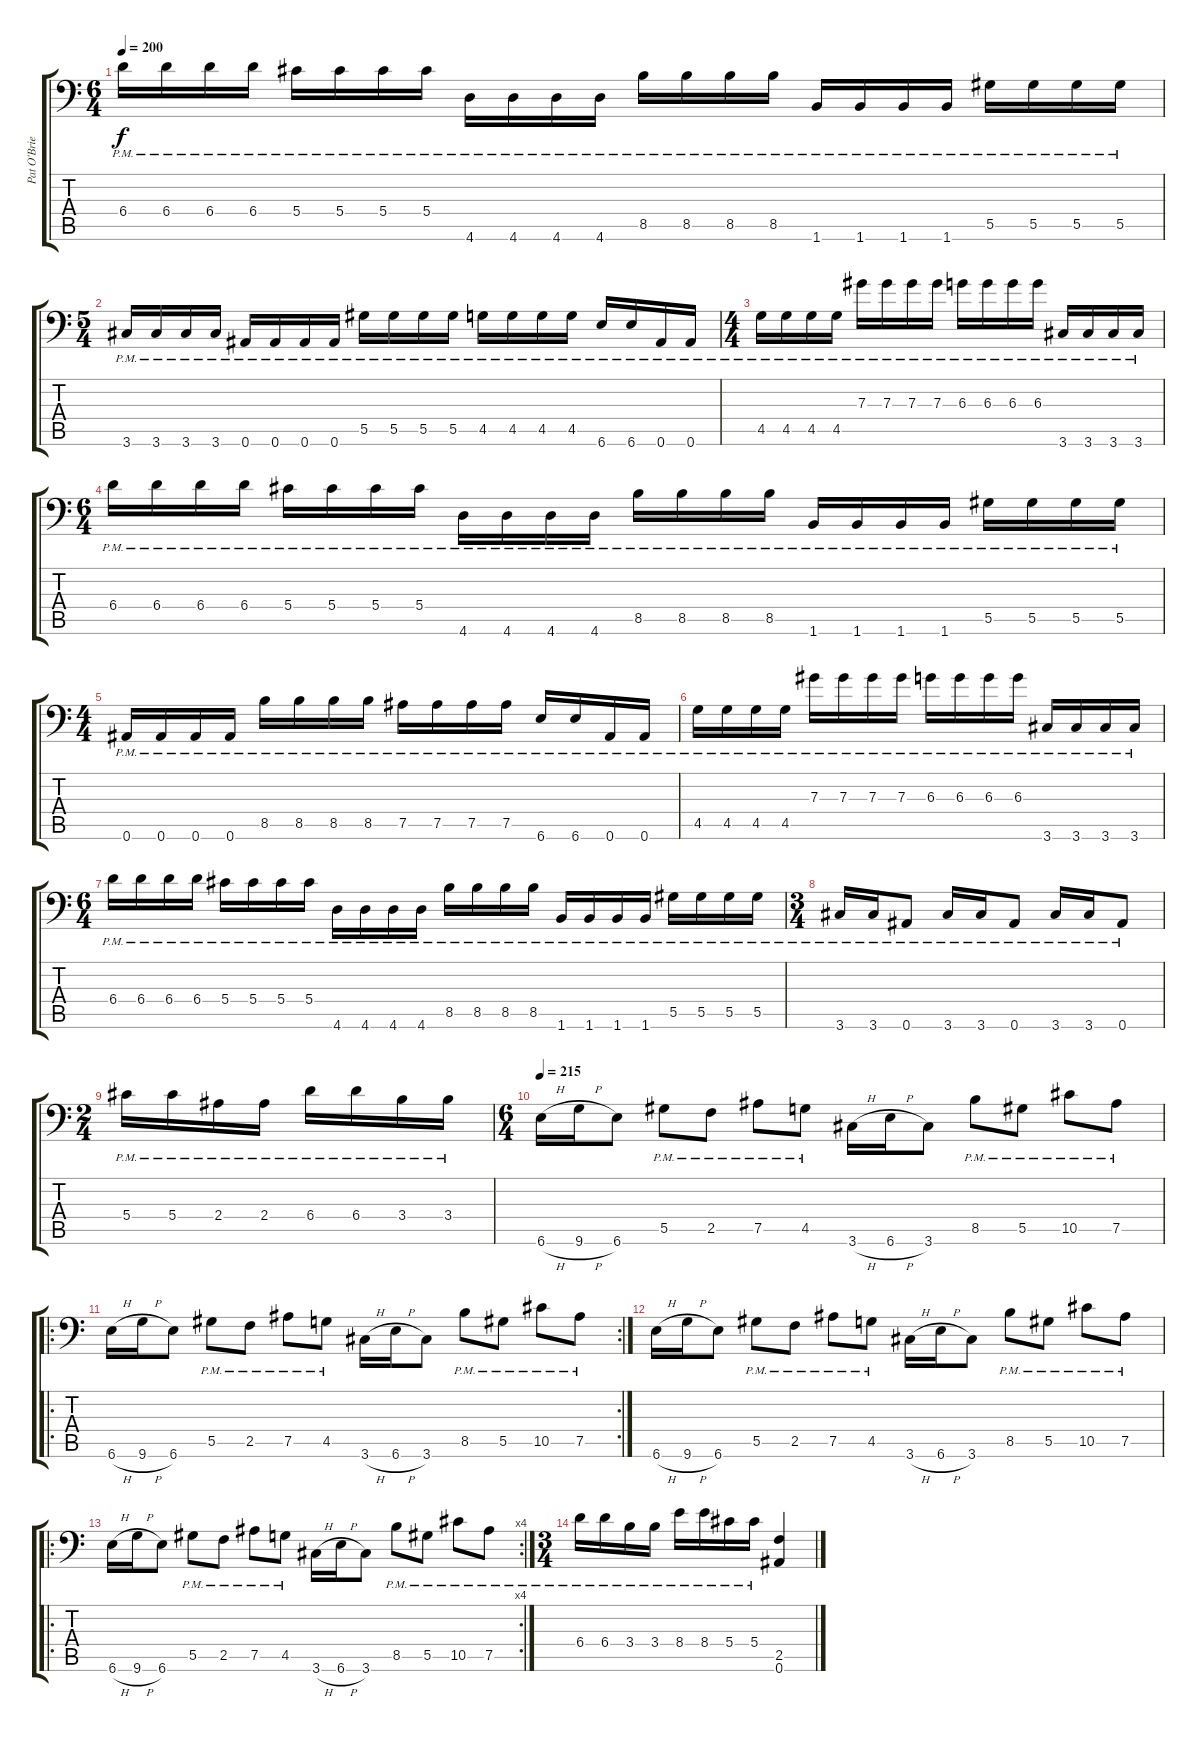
\track ("Pat O'Brien" "Pat O'Brie") {instrument overdrivenguitar}
\staff {score tabs}
\tuning (Bb3 F3 Db3 Ab2 Eb2 Bb1) {hide}
\ts (6 4)
\tempo 200
\clef f4
\ks c
6.4{pm}.16{dy f} 6.4{pm}.16 6.4{pm}.16 6.4{pm}.16 5.4{pm}.16 5.4{pm}.16 5.4{pm}.16 5.4{pm}.16 4.6{pm}.16 4.6{pm}.16 4.6{pm}.16 4.6{pm}.16 8.5{pm}.16 8.5{pm}.16 8.5{pm}.16 8.5{pm}.16 1.6{pm}.16 1.6{pm}.16 1.6{pm}.16 1.6{pm}.16 5.5{pm}.16 5.5{pm}.16 5.5{pm}.16 5.5{pm}.16 |
\ts (5 4)
3.6{pm}.16 3.6{pm}.16 3.6{pm}.16 3.6{pm}.16 0.6{pm}.16 0.6{pm}.16 0.6{pm}.16 0.6{pm}.16 5.5{pm}.16 5.5{pm}.16 5.5{pm}.16 5.5{pm}.16 4.5{pm}.16 4.5{pm}.16 4.5{pm}.16 4.5{pm}.16 6.6{pm}.16 6.6{pm}.16 0.6{pm}.16 0.6{pm}.16 |
\ts (4 4)
4.5{pm}.16 4.5{pm}.16 4.5{pm}.16 4.5{pm}.16 7.3{pm}.16 7.3{pm}.16 7.3{pm}.16 7.3{pm}.16 6.3{pm}.16 6.3{pm}.16 6.3{pm}.16 6.3{pm}.16 3.6{pm}.16 3.6{pm}.16 3.6{pm}.16 3.6{pm}.16 |
\ts (6 4)
6.4{pm}.16 6.4{pm}.16 6.4{pm}.16 6.4{pm}.16 5.4{pm}.16 5.4{pm}.16 5.4{pm}.16 5.4{pm}.16 4.6{pm}.16 4.6{pm}.16 4.6{pm}.16 4.6{pm}.16 8.5{pm}.16 8.5{pm}.16 8.5{pm}.16 8.5{pm}.16 1.6{pm}.16 1.6{pm}.16 1.6{pm}.16 1.6{pm}.16 5.5{pm}.16 5.5{pm}.16 5.5{pm}.16 5.5{pm}.16 |
\ts (4 4)
0.6{pm}.16 0.6{pm}.16 0.6{pm}.16 0.6{pm}.16 8.5{pm}.16 8.5{pm}.16 8.5{pm}.16 8.5{pm}.16 7.5{pm}.16 7.5{pm}.16 7.5{pm}.16 7.5{pm}.16 6.6{pm}.16 6.6{pm}.16 0.6{pm}.16 0.6{pm}.16 |
4.5{pm}.16 4.5{pm}.16 4.5{pm}.16 4.5{pm}.16 7.3{pm}.16 7.3{pm}.16 7.3{pm}.16 7.3{pm}.16 6.3{pm}.16 6.3{pm}.16 6.3{pm}.16 6.3{pm}.16 3.6{pm}.16 3.6{pm}.16 3.6{pm}.16 3.6{pm}.16 |
\ts (6 4)
6.4{pm}.16 6.4{pm}.16 6.4{pm}.16 6.4{pm}.16 5.4{pm}.16 5.4{pm}.16 5.4{pm}.16 5.4{pm}.16 4.6{pm}.16 4.6{pm}.16 4.6{pm}.16 4.6{pm}.16 8.5{pm}.16 8.5{pm}.16 8.5{pm}.16 8.5{pm}.16 1.6{pm}.16 1.6{pm}.16 1.6{pm}.16 1.6{pm}.16 5.5{pm}.16 5.5{pm}.16 5.5{pm}.16 5.5{pm}.16 |
\ts (3 4)
3.6{pm}.16 3.6{pm}.16 0.6{pm}.8 3.6{pm}.16 3.6{pm}.16 0.6{pm}.8 3.6{pm}.16 3.6{pm}.16 0.6{pm}.8 |
\ts (2 4)
5.4{pm}.16 5.4{pm}.16 2.4{pm}.16 2.4{pm}.16 6.4{pm}.16 6.4{pm}.16 3.4{pm}.16 3.4{pm}.16 |
\ts (6 4)
\tempo 215
6.6{h}.16 9.6{h}.16 6.6.8 5.5{pm}.8 2.5{pm}.8 7.5{pm}.8 4.5{pm}.8 3.6{h}.16 6.6{h}.16 3.6.8 8.5{pm}.8 5.5{pm}.8 10.5{pm}.8 7.5{pm}.8 |
\ro
\rc 2
6.6{h}.16 9.6{h}.16 6.6.8 5.5{pm}.8 2.5{pm}.8 7.5{pm}.8 4.5{pm}.8 3.6{h}.16 6.6{h}.16 3.6.8 8.5{pm}.8 5.5{pm}.8 10.5{pm}.8 7.5{pm}.8 |
6.6{h}.16 9.6{h}.16 6.6.8 5.5{pm}.8 2.5{pm}.8 7.5{pm}.8 4.5{pm}.8 3.6{h}.16 6.6{h}.16 3.6.8 8.5{pm}.8 5.5{pm}.8 10.5{pm}.8 7.5{pm}.8 |
\ro
\rc 4
6.6{h}.16 9.6{h}.16 6.6.8 5.5{pm}.8 2.5{pm}.8 7.5{pm}.8 4.5{pm}.8 3.6{h}.16 6.6{h}.16 3.6.8 8.5{pm}.8 5.5{pm}.8 10.5{pm}.8 7.5{pm}.8 |
\ts (3 4)
6.4{pm}.16 6.4{pm}.16 3.4{pm}.16 3.4{pm}.16 8.4{pm}.16 8.4{pm}.16 5.4{pm}.16 5.4{pm}.16 (2.5 0.6).4
